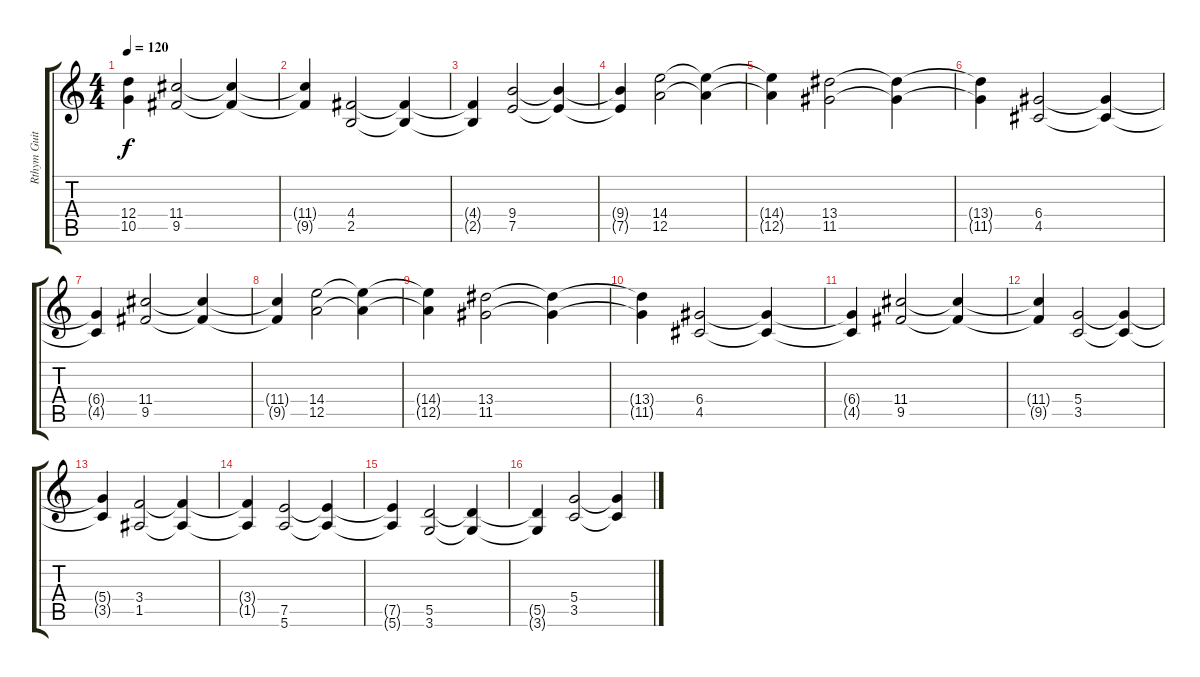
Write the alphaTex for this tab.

\track ("Rthym Guitar" "Rthym Guit") {instrument distortionguitar}
\staff {score tabs}
\tuning (E4 B3 G3 D3 A2 E2) {hide}
\ts (4 4)
\tempo 120
\clef g2
\ks c
(12.4{t} 10.5{t}).4{dy f} (11.4 9.5).2 (11.4{t} 9.5{t}).4 |
(11.4{t} 9.5{t}).4 (4.4 2.5).2 (4.4{t} 2.5{t}).4 |
(4.4{t} 2.5{t}).4 (9.4 7.5).2 (9.4{t} 7.5{t}).4 |
(9.4{t} 7.5{t}).4 (14.4 12.5).2 (14.4{t} 12.5{t}).4 |
(14.4{t} 12.5{t}).4 (13.4 11.5).2 (13.4{t} 11.5{t}).4 |
(13.4{t} 11.5{t}).4 (6.4 4.5).2 (6.4{t} 4.5{t}).4 |
(6.4{t} 4.5{t}).4 (11.4 9.5).2 (11.4{t} 9.5{t}).4 |
(11.4{t} 9.5{t}).4 (14.4 12.5).2 (14.4{t} 12.5{t}).4 |
(14.4{t} 12.5{t}).4 (13.4 11.5).2 (13.4{t} 11.5{t}).4 |
(13.4{t} 11.5{t}).4 (6.4 4.5).2 (6.4{t} 4.5{t}).4 |
(6.4{t} 4.5{t}).4 (11.4 9.5).2 (11.4{t} 9.5{t}).4 |
(11.4{t} 9.5{t}).4 (5.4 3.5).2 (5.4{t} 3.5{t}).4 |
(5.4{t} 3.5{t}).4 (3.4 1.5).2 (3.4{t} 1.5{t}).4 |
(3.4{t} 1.5{t}).4 (7.5 5.6).2 (7.5{t} 5.6{t}).4 |
(7.5{t} 5.6{t}).4 (5.5 3.6).2 (5.5{t} 3.6{t}).4 |
(5.5{t} 3.6{t}).4 (5.4 3.5).2 (5.4{t} 3.5{t}).4
